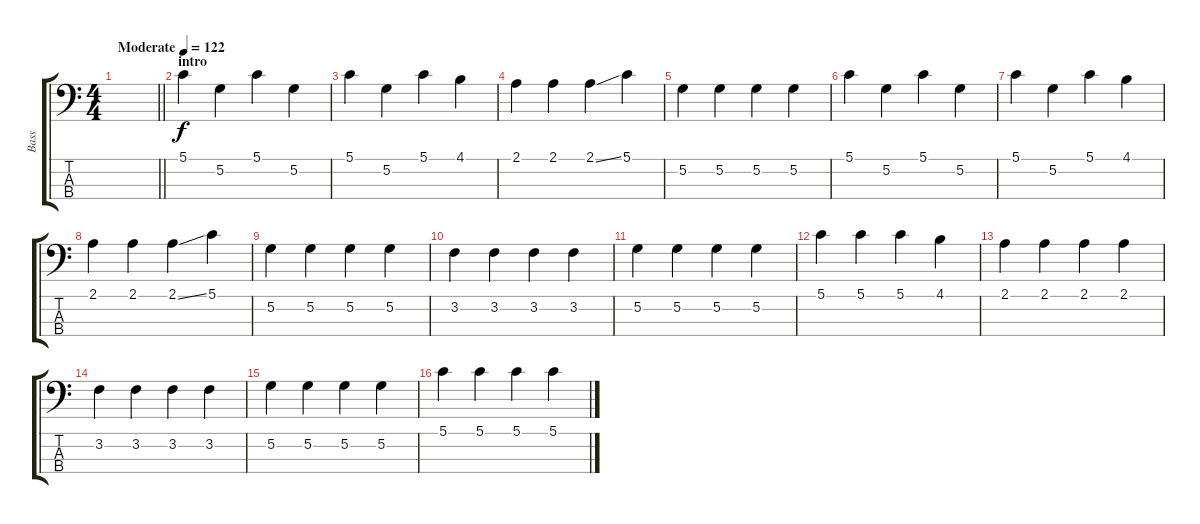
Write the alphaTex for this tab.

\track ("Bass" "Bass") {instrument electricbassfinger}
\staff {score tabs}
\tuning (G2 D2 A1 E1) {hide}
\ts (4 4)
\tempo (122 "Moderate")
\clef f4
\barLineRight lightlight
\ks c
|
\section ("" "intro")
5.1.4 5.2.4 5.1.4 5.2.4 |
5.1.4 5.2.4 5.1.4 4.1.4 |
2.1.4 2.1.4 2.1{ss}.4 5.1.4 |
5.2.4 5.2.4 5.2.4 5.2.4 |
5.1.4 5.2.4 5.1.4 5.2.4 |
5.1.4 5.2.4 5.1.4 4.1.4 |
2.1.4 2.1.4 2.1{ss}.4 5.1.4 |
5.2.4 5.2.4 5.2.4 5.2.4 |
3.2.4 3.2.4 3.2.4 3.2.4 |
5.2.4 5.2.4 5.2.4 5.2.4 |
5.1.4 5.1.4 5.1.4 4.1.4 |
2.1.4 2.1.4 2.1.4 2.1.4 |
3.2.4 3.2.4 3.2.4 3.2.4 |
5.2.4 5.2.4 5.2.4 5.2.4 |
5.1.4 5.1.4 5.1.4 5.1.4
